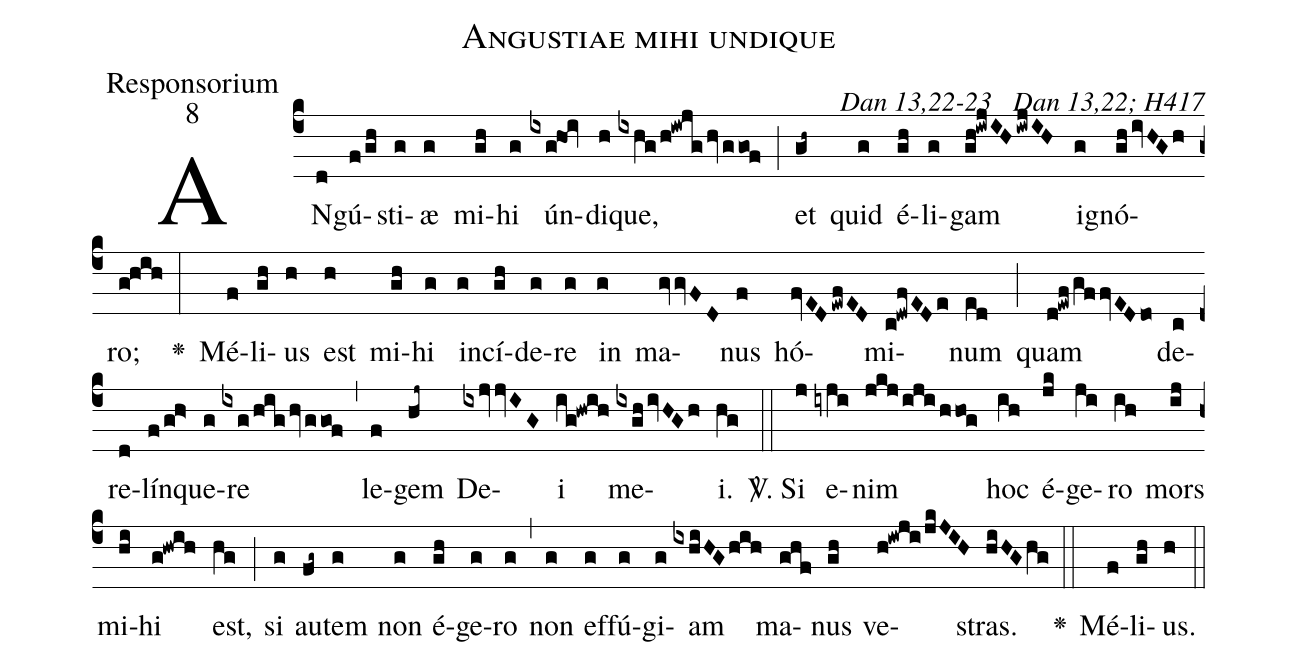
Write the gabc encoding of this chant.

name:Angustiae mihi undique;
office-part:Responsorium;
mode:8;
commentary:Dan 13,22-23 ꝟ Dan 13,22; H417;
%%
(c4)AN(d)gú(f/gh)sti(g)æ(g) mi(gh)hi(g) ún(ixg!hoi)di(h)que,(ixhg/h!iwjghvggof) (;) et(gh~) quid(g) é(gh)li(g)gam(gh!iwjIHiwjIH) i(g)gnó(ghivHGh)ro;(g!hih) (:)
<v>\greheightstar</v>()
Mé(f)li(gh)us(h) est(h) mi(gh)hi(g) in(g)cí(gh)de(g)re(g) in(g) ma(gvvFD)nus(f) hó(fvEDewfED)mi(c!dwfEDe)num(ed) (;)
quam(d!ewf/gffvEDdo) de(c)re(d)lín(f/gh>)que(g)re(ixg/highvggof) (,) le(f)gem(hj~) De(ixjvvIG)i(ig!hwwih) me(ixghivHGh)i.(hg) (::)
<sp>V/</sp>.
Si(j) e(iyji)nim(jkj/iji/hhog) hoc(ih) é(jk)ge(ji)ro(ih) mors(ij) mi(hi)hi(g!hwih) est,(hg) (;) si(g) au(fg~)tem(g) non(g) é(gh)ge(g)ro(g) (,) non(g) ef(g)fú(g)gi(g)am(ixhiHGhih) ma(ghf)nus(gh) ve(h!iwji/jkJIH)stras.(hiHGhg) (::)

<v>\greheightstar</v>() Mé(f)li(gh)us.(h) (::)
